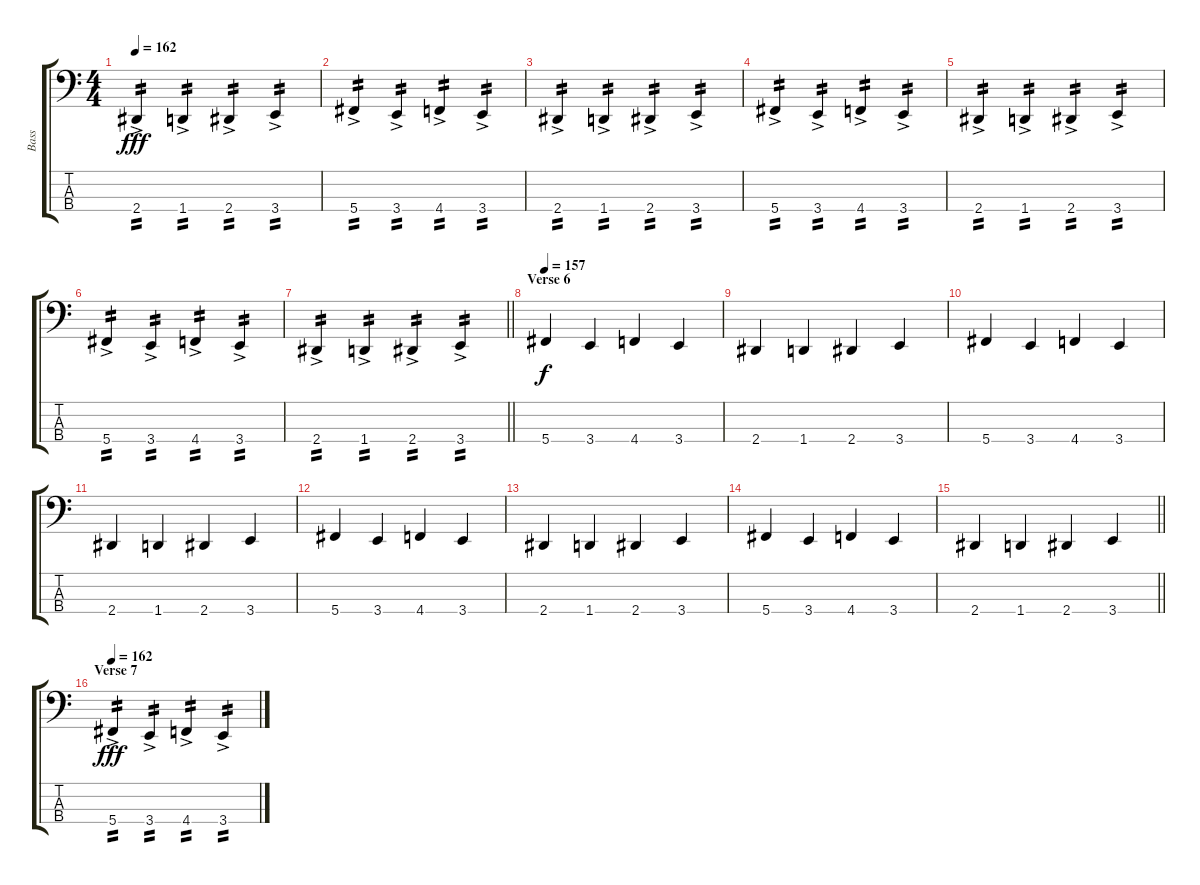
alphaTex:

\track ("Bass" "Bass") {instrument electricbasspick}
\staff {score tabs}
\tuning (E2 B1 Gb1 Db1) {hide}
\ts (4 4)
\tempo 162
\clef f4
\ks c
2.4{ac}.4{tp 2 dy fff} 1.4{ac}.4{tp 2} 2.4{ac}.4{tp 2} 3.4{ac}.4{tp 2} |
5.4{ac}.4{tp 2} 3.4{ac}.4{tp 2} 4.4{ac}.4{tp 2} 3.4{ac}.4{tp 2} |
2.4{ac}.4{tp 2} 1.4{ac}.4{tp 2} 2.4{ac}.4{tp 2} 3.4{ac}.4{tp 2} |
5.4{ac}.4{tp 2} 3.4{ac}.4{tp 2} 4.4{ac}.4{tp 2} 3.4{ac}.4{tp 2} |
2.4{ac}.4{tp 2} 1.4{ac}.4{tp 2} 2.4{ac}.4{tp 2} 3.4{ac}.4{tp 2} |
5.4{ac}.4{tp 2} 3.4{ac}.4{tp 2} 4.4{ac}.4{tp 2} 3.4{ac}.4{tp 2} |
\barLineRight lightlight
2.4{ac}.4{tp 2} 1.4{ac}.4{tp 2} 2.4{ac}.4{tp 2} 3.4{ac}.4{tp 2} |
\section ("" "Verse 6")
\tempo 157
5.4.4{dy f} 3.4.4 4.4.4 3.4.4 |
2.4.4 1.4.4 2.4.4 3.4.4 |
5.4.4 3.4.4 4.4.4 3.4.4 |
2.4.4 1.4.4 2.4.4 3.4.4 |
5.4.4 3.4.4 4.4.4 3.4.4 |
2.4.4 1.4.4 2.4.4 3.4.4 |
5.4.4 3.4.4 4.4.4 3.4.4 |
\barLineRight lightlight
2.4.4 1.4.4 2.4.4 3.4.4 |
\section ("" "Verse 7")
\tempo 162
5.4{ac}.4{tp 2 dy fff} 3.4{ac}.4{tp 2} 4.4{ac}.4{tp 2} 3.4{ac}.4{tp 2}
